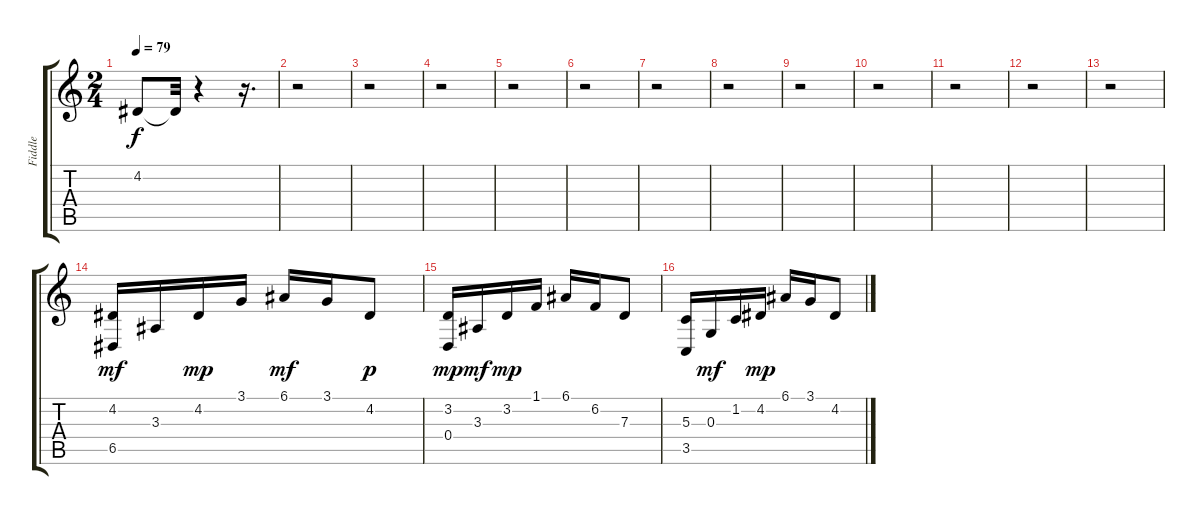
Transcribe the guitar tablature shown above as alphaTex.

\track ("Fiddle" "Fiddle") {instrument fiddle}
\staff {score tabs}
\tuning (E4 B3 G3 D3 A2 E2) {hide}
\ts (2 4)
\tempo 79
\clef g2
\ks c
4.2{t}.8{dy f} 4.2{t}.32 r.4 r.16{d} |
r.2 |
r.2 |
r.2 |
r.2 |
r.2 |
r.2 |
r.2 |
r.2 |
r.2 |
r.2 |
r.2 |
r.2 |
(4.2 6.5).16{dy mf} 3.3.16 4.2.16{dy mp} 3.1.16 6.1.16{dy mf} 3.1.16 4.2.8{dy p} |
(3.2 0.4).16{dy mp} 3.3.16{dy mf} 3.2.16{dy mp} 1.1.16 6.1.16 6.2.16 7.3.8 |
(5.3 3.5).16 0.3.16{dy mf} 1.2.16 4.2.16{dy mp} 6.1.16 3.1.16 4.2.8
